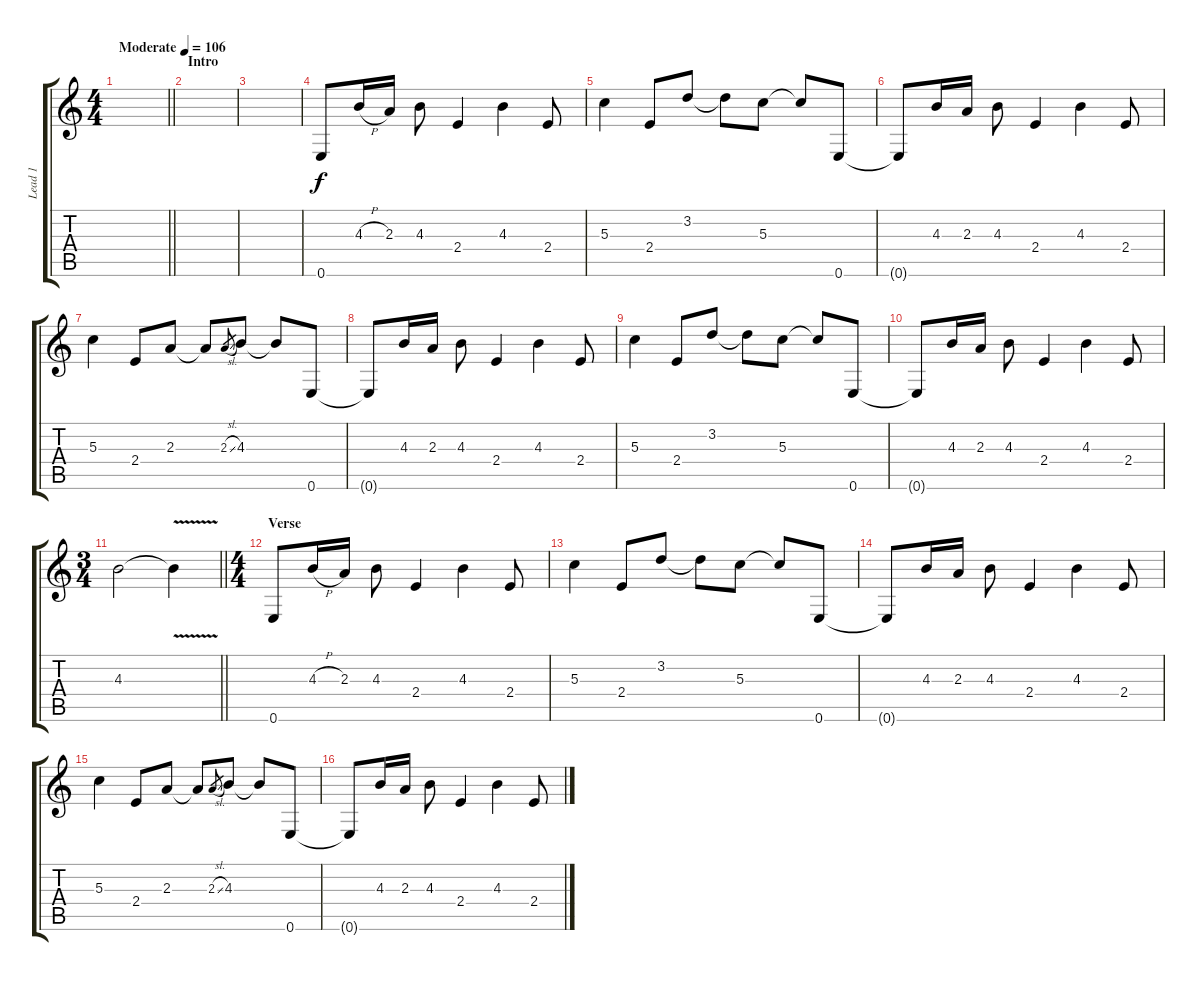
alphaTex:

\track ("Lead 1" "Lead 1") {instrument overdrivenguitar}
\staff {score tabs}
\tuning (E4 B3 G3 D3 A2 E2) {hide}
\ts (4 4)
\tempo (106 "Moderate")
\clef g2
\barLineRight lightlight
\ks c
|
\section ("" "Intro")
|
|
0.6.8 4.3{h}.16 2.3.16 4.3.8 2.4.4 4.3.4 2.4.8 |
5.3.4 2.4.8 3.2.8 3.2{t}.8 5.3.8 5.3{t}.8 0.6.8 |
0.6{t}.8 4.3.16 2.3.16 4.3.8 2.4.4 4.3.4 2.4.8 |
5.3.4 2.4.8 2.3.8 2.3{t}.8 2.3{sl}.8{gr} 4.3.8 4.3{t}.8 0.6.8 |
0.6{t}.8 4.3.16 2.3.16 4.3.8 2.4.4 4.3.4 2.4.8 |
5.3.4 2.4.8 3.2.8 3.2{t}.8 5.3.8 5.3{t}.8 0.6.8 |
0.6{t}.8 4.3.16 2.3.16 4.3.8 2.4.4 4.3.4 2.4.8 |
\ts (3 4)
\barLineRight lightlight
4.3.2 4.3{v t}.4 |
\ts (4 4)
\section ("" "Verse")
0.6.8 4.3{h}.16 2.3.16 4.3.8 2.4.4 4.3.4 2.4.8 |
5.3.4 2.4.8 3.2.8 3.2{t}.8 5.3.8 5.3{t}.8 0.6.8 |
0.6{t}.8 4.3.16 2.3.16 4.3.8 2.4.4 4.3.4 2.4.8 |
5.3.4 2.4.8 2.3.8 2.3{t}.8 2.3{sl}.8{gr} 4.3.8 4.3{t}.8 0.6.8 |
0.6{t}.8 4.3.16 2.3.16 4.3.8 2.4.4 4.3.4 2.4.8
